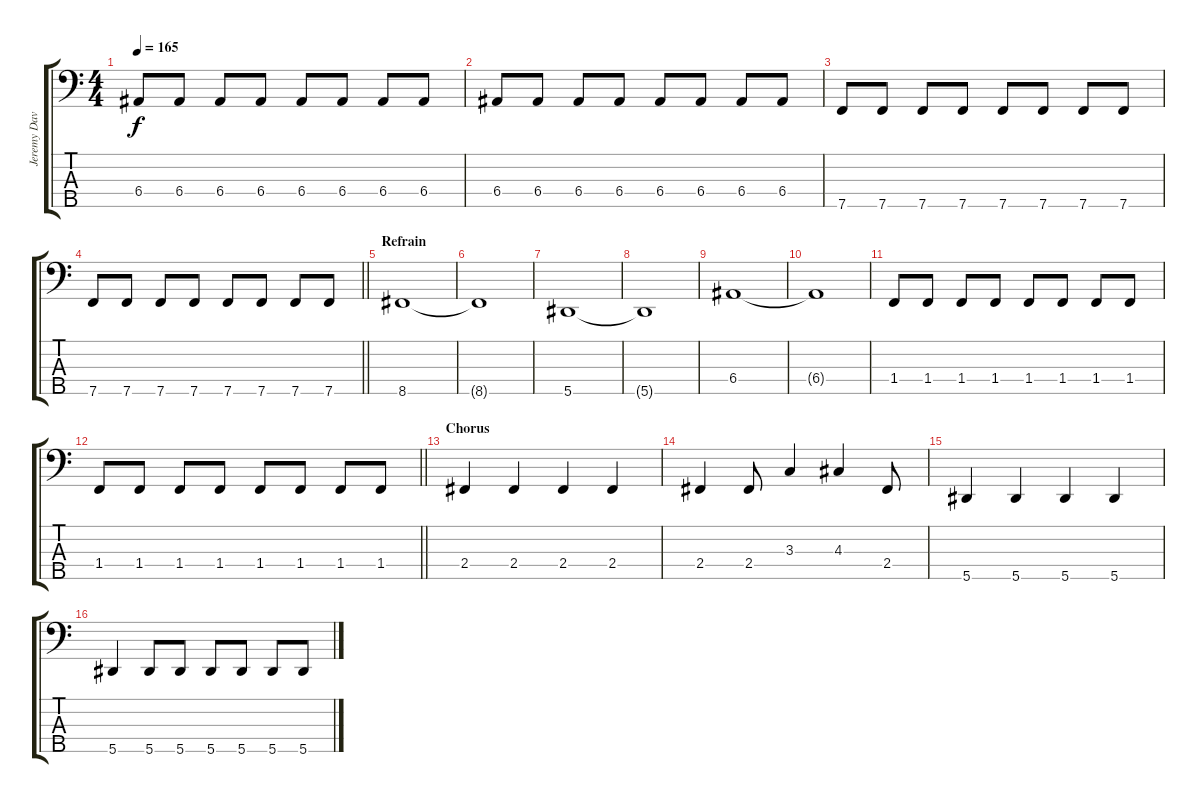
\track ("Jeremy Davis (Bass/5 String Wierd Tuning" "Jeremy Dav") {instrument electricbasspick}
\staff {score tabs}
\tuning (G2 D2 A1 E1 Bb0) {hide}
\ts (4 4)
\tempo 165
\clef f4
\ks c
6.4.8{dy f} 6.4.8 6.4.8 6.4.8 6.4.8 6.4.8 6.4.8 6.4.8 |
6.4.8 6.4.8 6.4.8 6.4.8 6.4.8 6.4.8 6.4.8 6.4.8 |
7.5.8 7.5.8 7.5.8 7.5.8 7.5.8 7.5.8 7.5.8 7.5.8 |
\barLineRight lightlight
7.5.8 7.5.8 7.5.8 7.5.8 7.5.8 7.5.8 7.5.8 7.5.8 |
\section ("" "Refrain")
8.5.1 |
8.5{t}.1 |
5.5.1 |
5.5{t}.1 |
6.4.1 |
6.4{t}.1 |
1.4.8 1.4.8 1.4.8 1.4.8 1.4.8 1.4.8 1.4.8 1.4.8 |
\barLineRight lightlight
1.4.8 1.4.8 1.4.8 1.4.8 1.4.8 1.4.8 1.4.8 1.4.8 |
\section ("" "Chorus")
2.4.4 2.4.4 2.4.4 2.4.4 |
2.4.4 2.4.8 3.3.4 4.3.4 2.4.8 |
5.5.4 5.5.4 5.5.4 5.5.4 |
5.5.4 5.5.8 5.5.8 5.5.8 5.5.8 5.5.8 5.5.8
